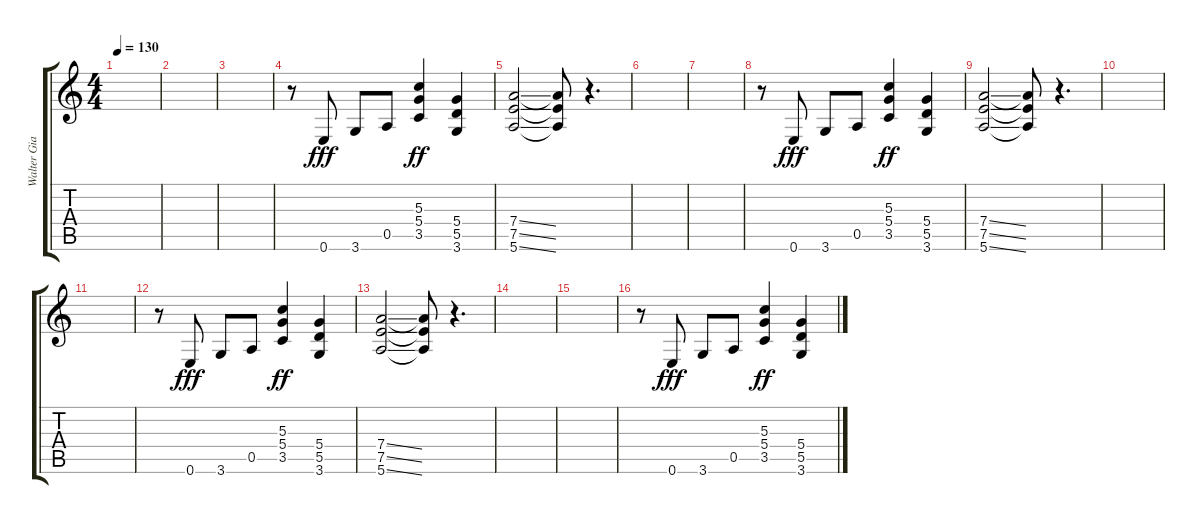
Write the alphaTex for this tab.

\track ("Walter Giardino" "Walter Gia") {instrument distortionguitar}
\staff {score tabs}
\tuning (E4 B3 G3 D3 A2 E2) {hide}
\ts (4 4)
\tempo 130
\clef g2
\ks c
|
|
|
r.8{volume 12} 0.6.8{dy fff} 3.6.8 0.5.8 (5.3 5.4 3.5).4{dy ff} (5.4 5.5 3.6).4 |
(7.4{ss} 7.5{ss} 5.6{ss}).2 (7.4{t} 7.5{t} 5.6{t}).8 r.4{d} |
|
|
r.8 0.6.8{dy fff} 3.6.8 0.5.8 (5.3 5.4 3.5).4{dy ff} (5.4 5.5 3.6).4 |
(7.4{ss} 7.5{ss} 5.6{ss}).2 (7.4{t} 7.5{t} 5.6{t}).8 r.4{d} |
|
|
r.8 0.6.8{dy fff} 3.6.8 0.5.8 (5.3 5.4 3.5).4{dy ff} (5.4 5.5 3.6).4 |
(7.4{ss} 7.5{ss} 5.6{ss}).2 (7.4{t} 7.5{t} 5.6{t}).8 r.4{d} |
|
|
r.8 0.6.8{dy fff} 3.6.8 0.5.8 (5.3 5.4 3.5).4{dy ff} (5.4 5.5 3.6).4
